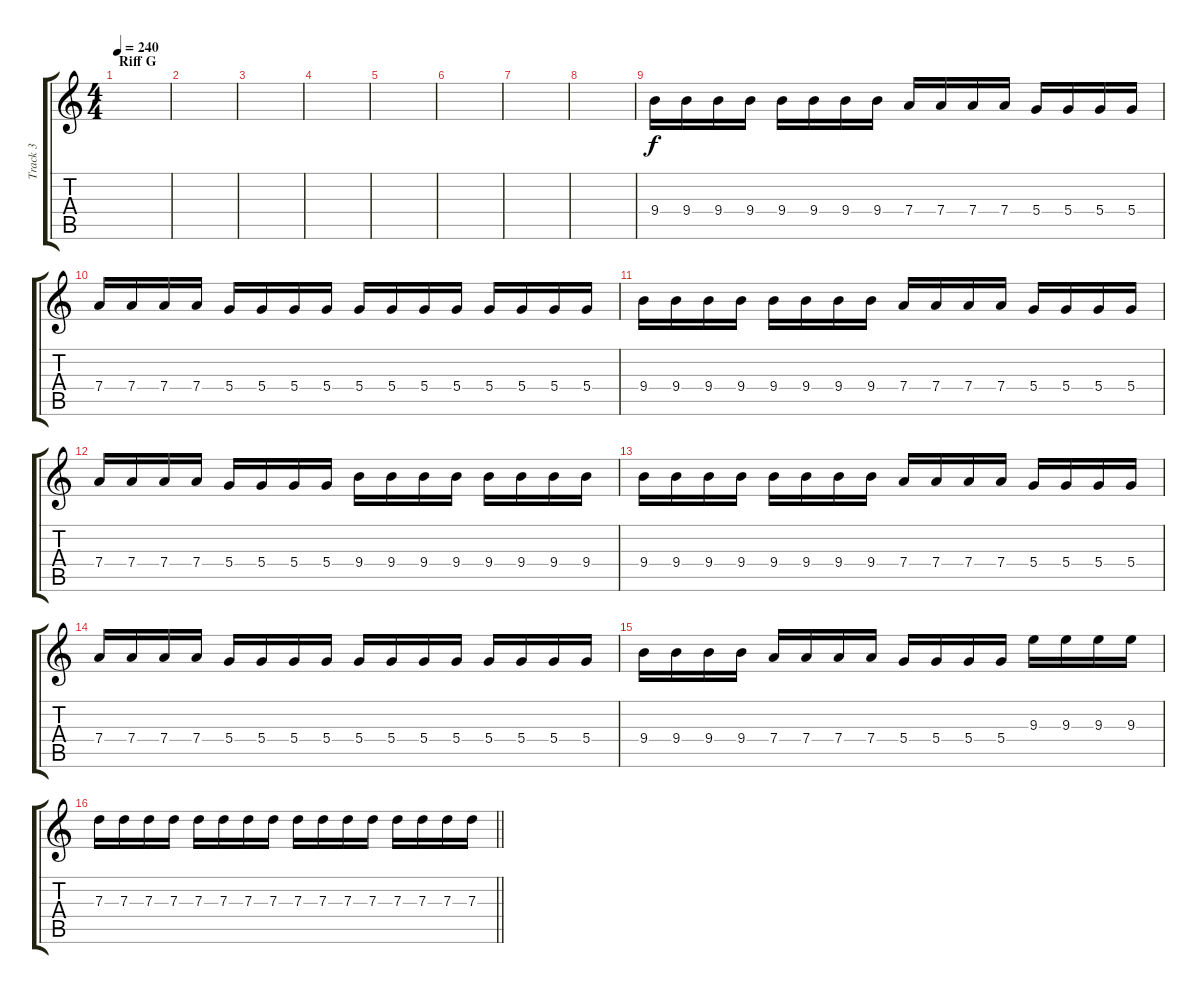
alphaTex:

\track ("Track 3" "Track 3") {instrument distortionguitar}
\staff {score tabs}
\tuning (E4 B3 G3 D3 A2 E2) {hide}
\ts (4 4)
\section ("" "Riff G")
\tempo 240
\clef g2
\ks c
|
|
|
|
|
|
|
|
9.4.16 9.4.16 9.4.16 9.4.16 9.4.16 9.4.16 9.4.16 9.4.16 7.4.16 7.4.16 7.4.16 7.4.16 5.4.16 5.4.16 5.4.16 5.4.16 |
7.4.16 7.4.16 7.4.16 7.4.16 5.4.16 5.4.16 5.4.16 5.4.16 5.4.16 5.4.16 5.4.16 5.4.16 5.4.16 5.4.16 5.4.16 5.4.16 |
9.4.16 9.4.16 9.4.16 9.4.16 9.4.16 9.4.16 9.4.16 9.4.16 7.4.16 7.4.16 7.4.16 7.4.16 5.4.16 5.4.16 5.4.16 5.4.16 |
7.4.16 7.4.16 7.4.16 7.4.16 5.4.16 5.4.16 5.4.16 5.4.16 9.4.16 9.4.16 9.4.16 9.4.16 9.4.16 9.4.16 9.4.16 9.4.16 |
9.4.16 9.4.16 9.4.16 9.4.16 9.4.16 9.4.16 9.4.16 9.4.16 7.4.16 7.4.16 7.4.16 7.4.16 5.4.16 5.4.16 5.4.16 5.4.16 |
7.4.16 7.4.16 7.4.16 7.4.16 5.4.16 5.4.16 5.4.16 5.4.16 5.4.16 5.4.16 5.4.16 5.4.16 5.4.16 5.4.16 5.4.16 5.4.16 |
9.4.16 9.4.16 9.4.16 9.4.16 7.4.16 7.4.16 7.4.16 7.4.16 5.4.16 5.4.16 5.4.16 5.4.16 9.3.16 9.3.16 9.3.16 9.3.16 |
\barLineRight lightlight
7.3.16 7.3.16 7.3.16 7.3.16 7.3.16 7.3.16 7.3.16 7.3.16 7.3.16 7.3.16 7.3.16 7.3.16 7.3.16 7.3.16 7.3.16 7.3.16
